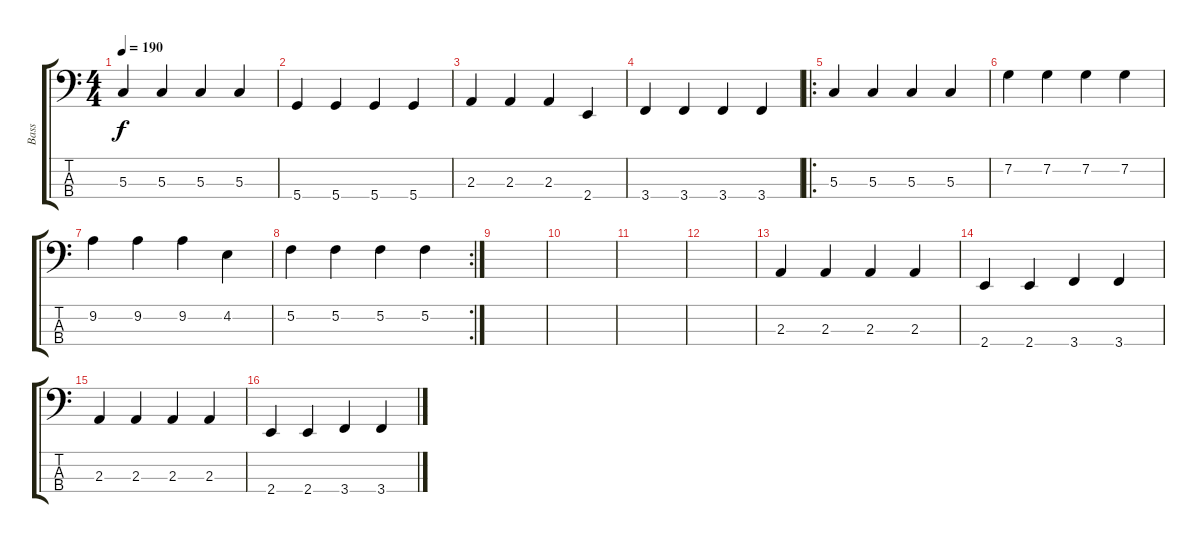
\track ("Bass" "Bass") {instrument electricbassfinger}
\staff {score tabs}
\tuning (F2 C2 G1 D1) {hide}
\ts (4 4)
\tempo 190
\clef f4
\ks c
5.3.4{dy f} 5.3.4 5.3.4 5.3.4 |
5.4.4 5.4.4 5.4.4 5.4.4 |
2.3.4 2.3.4 2.3.4 2.4.4 |
3.4.4 3.4.4 3.4.4 3.4.4 |
\ro
5.3.4 5.3.4 5.3.4 5.3.4 |
7.2.4 7.2.4 7.2.4 7.2.4 |
9.2.4 9.2.4 9.2.4 4.2.4 |
\rc 2
5.2.4 5.2.4 5.2.4 5.2.4 |
|
|
|
|
2.3.4 2.3.4 2.3.4 2.3.4 |
2.4.4 2.4.4 3.4.4 3.4.4 |
2.3.4 2.3.4 2.3.4 2.3.4 |
2.4.4 2.4.4 3.4.4 3.4.4
